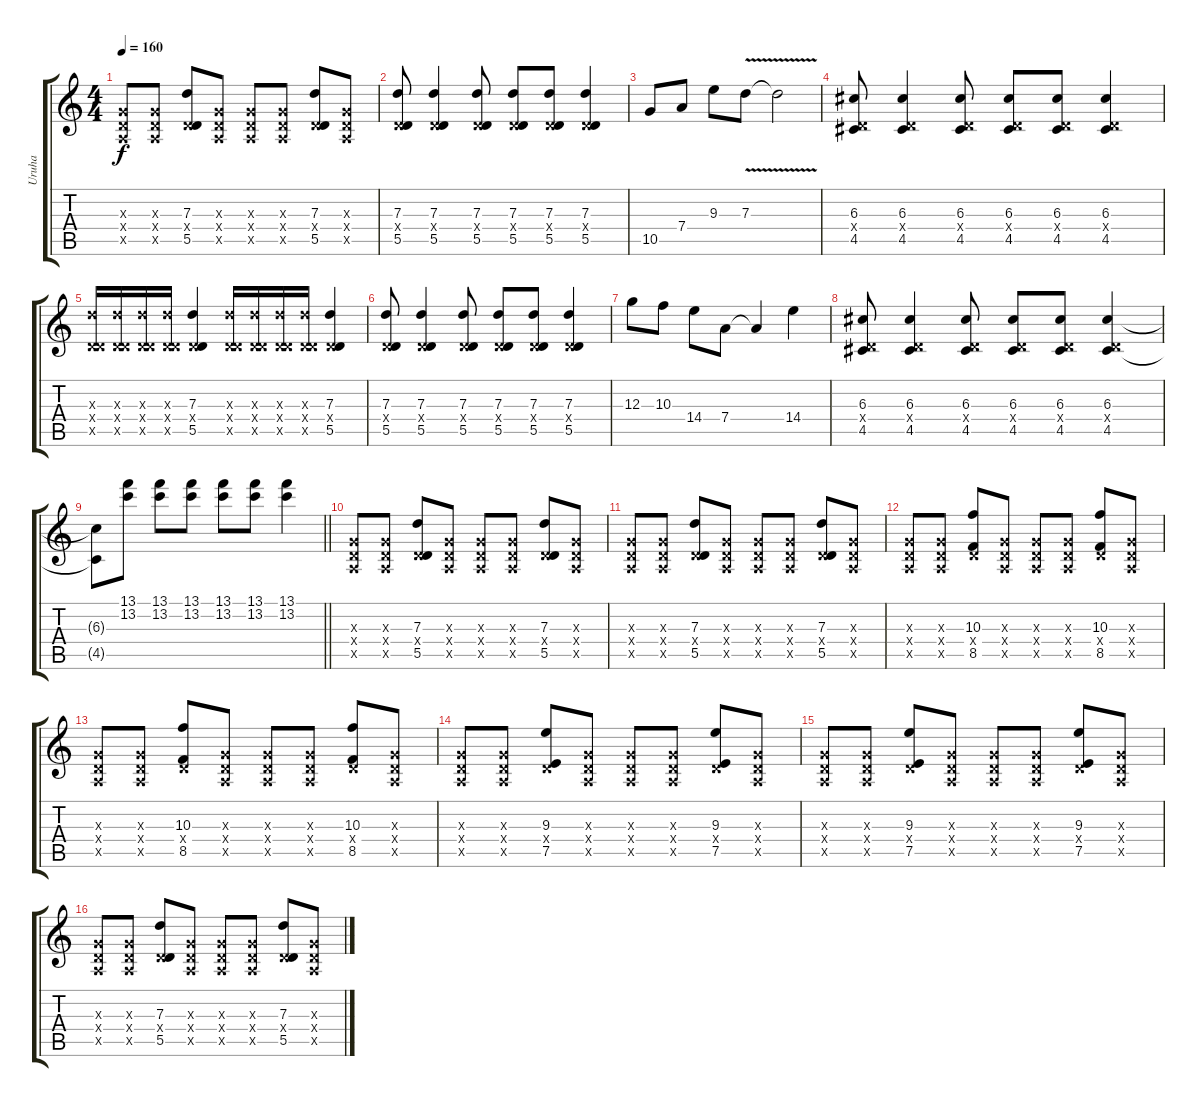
\track ("Uruha" "Uruha") {instrument distortionguitar}
\staff {score tabs}
\tuning (E4 B3 G3 D3 A2 E2) {hide}
\ts (4 4)
\tempo 160
\clef g2
\ks c
(0.3{x} 0.4{x} 0.5{x}).8{dy f} (0.3{x} 0.4{x} 0.5{x}).8 (7.3 0.4{x} 5.5).8 (0.3{x} 0.4{x} 0.5{x}).8 (0.3{x} 0.4{x} 0.5{x}).8 (0.3{x} 0.4{x} 0.5{x}).8 (7.3 0.4{x} 5.5).8 (0.3{x} 0.4{x} 0.5{x}).8 |
(7.3 0.4{x} 5.5).8 (7.3 0.4{x} 5.5).4 (7.3 0.4{x} 5.5).8 (7.3 0.4{x} 5.5).8 (7.3 0.4{x} 5.5).8 (7.3 0.4{x} 5.5).4 |
10.5.8 7.4.8 9.3.8 7.3{v}.8 7.3{t}.2 |
(6.3 0.4{x} 4.5).8 (6.3 0.4{x} 4.5).4 (6.3 0.4{x} 4.5).8 (6.3 0.4{x} 4.5).8 (6.3 0.4{x} 4.5).8 (6.3 0.4{x} 4.5).4 |
(7.3{x} 0.4{x} 5.5{x}).16 (7.3{x} 0.4{x} 5.5{x}).16 (7.3{x} 0.4{x} 5.5{x}).16 (7.3{x} 0.4{x} 5.5{x}).16 (7.3 0.4{x} 5.5).4 (7.3{x} 0.4{x} 5.5{x}).16 (7.3{x} 0.4{x} 5.5{x}).16 (7.3{x} 0.4{x} 5.5{x}).16 (7.3{x} 0.4{x} 5.5{x}).16 (7.3 0.4{x} 5.5).4 |
(7.3 0.4{x} 5.5).8 (7.3 0.4{x} 5.5).4 (7.3 0.4{x} 5.5).8 (7.3 0.4{x} 5.5).8 (7.3 0.4{x} 5.5).8 (7.3 0.4{x} 5.5).4 |
12.3.8 10.3.8 14.4.8 7.4.8 7.4{t}.4 14.4.4 |
(6.3 0.4{x} 4.5).8 (6.3 0.4{x} 4.5).4 (6.3 0.4{x} 4.5).8 (6.3 0.4{x} 4.5).8 (6.3 0.4{x} 4.5).8 (6.3 0.4{x} 4.5).4 |
\barLineRight lightlight
(6.3{t} 4.5{t}).8 (13.1 13.2).8 (13.1 13.2).8 (13.1 13.2).8 (13.1 13.2).8 (13.1 13.2).8 (13.1 13.2).4 |
\section ("" "")
(0.3{x} 0.4{x} 0.5{x}).8 (0.3{x} 0.4{x} 0.5{x}).8 (7.3 0.4{x} 5.5).8 (0.3{x} 0.4{x} 0.5{x}).8 (0.3{x} 0.4{x} 0.5{x}).8 (0.3{x} 0.4{x} 0.5{x}).8 (7.3 0.4{x} 5.5).8 (0.3{x} 0.4{x} 0.5{x}).8 |
(0.3{x} 0.4{x} 0.5{x}).8 (0.3{x} 0.4{x} 0.5{x}).8 (7.3 0.4{x} 5.5).8 (0.3{x} 0.4{x} 0.5{x}).8 (0.3{x} 0.4{x} 0.5{x}).8 (0.3{x} 0.4{x} 0.5{x}).8 (7.3 0.4{x} 5.5).8 (0.3{x} 0.4{x} 0.5{x}).8 |
(0.3{x} 0.4{x} 0.5{x}).8 (0.3{x} 0.4{x} 0.5{x}).8 (10.3 0.4{x} 8.5).8 (0.3{x} 0.4{x} 0.5{x}).8 (0.3{x} 0.4{x} 0.5{x}).8 (0.3{x} 0.4{x} 0.5{x}).8 (10.3 0.4{x} 8.5).8 (0.3{x} 0.4{x} 0.5{x}).8 |
(0.3{x} 0.4{x} 0.5{x}).8 (0.3{x} 0.4{x} 0.5{x}).8 (10.3 0.4{x} 8.5).8 (0.3{x} 0.4{x} 0.5{x}).8 (0.3{x} 0.4{x} 0.5{x}).8 (0.3{x} 0.4{x} 0.5{x}).8 (10.3 0.4{x} 8.5).8 (0.3{x} 0.4{x} 0.5{x}).8 |
(0.3{x} 0.4{x} 0.5{x}).8 (0.3{x} 0.4{x} 0.5{x}).8 (9.3 0.4{x} 7.5).8 (0.3{x} 0.4{x} 0.5{x}).8 (0.3{x} 0.4{x} 0.5{x}).8 (0.3{x} 0.4{x} 0.5{x}).8 (9.3 0.4{x} 7.5).8 (0.3{x} 0.4{x} 0.5{x}).8 |
(0.3{x} 0.4{x} 0.5{x}).8 (0.3{x} 0.4{x} 0.5{x}).8 (9.3 0.4{x} 7.5).8 (0.3{x} 0.4{x} 0.5{x}).8 (0.3{x} 0.4{x} 0.5{x}).8 (0.3{x} 0.4{x} 0.5{x}).8 (9.3 0.4{x} 7.5).8 (0.3{x} 0.4{x} 0.5{x}).8 |
(0.3{x} 0.4{x} 0.5{x}).8 (0.3{x} 0.4{x} 0.5{x}).8 (7.3 0.4{x} 5.5).8 (0.3{x} 0.4{x} 0.5{x}).8 (0.3{x} 0.4{x} 0.5{x}).8 (0.3{x} 0.4{x} 0.5{x}).8 (7.3 0.4{x} 5.5).8 (0.3{x} 0.4{x} 0.5{x}).8
